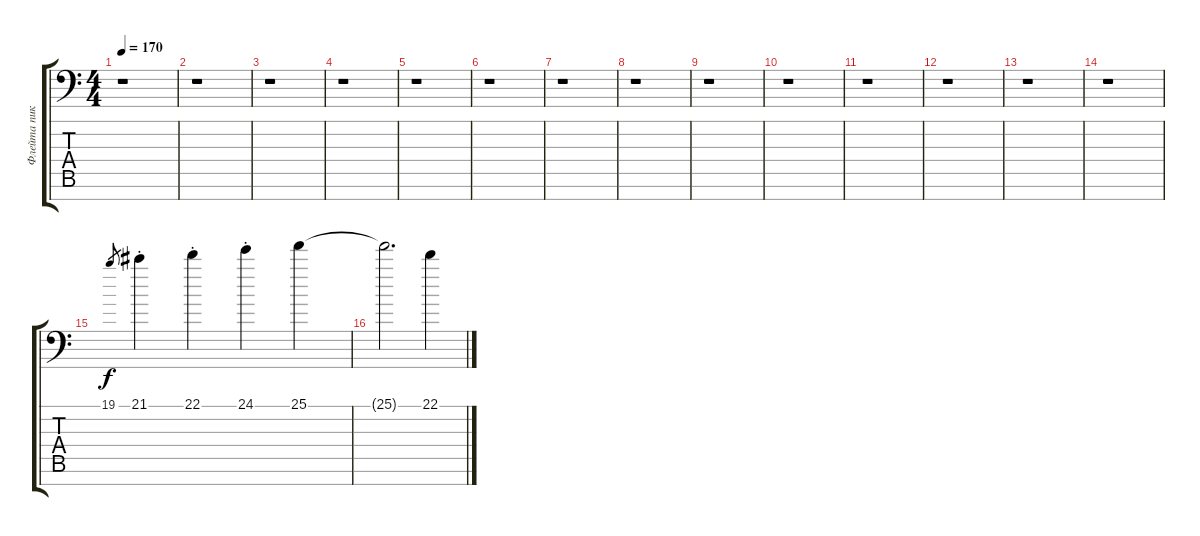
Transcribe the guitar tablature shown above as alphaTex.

\track ("Флейта пиколо" "Флейта пик") {instrument piccolo}
\staff {score tabs}
\tuning (E4 B3 G3 D3 A2 E2 C-1) {hide}
\ts (4 4)
\tempo 170
\clef f4
\ks c
r.1{dy f} |
r.1 |
r.1 |
r.1 |
r.1 |
r.1 |
r.1 |
r.1 |
r.1 |
r.1 |
r.1 |
r.1 |
r.1 |
r.1 |
19.1.8{gr} 21.1{st}.4 22.1{st}.4 24.1{st}.4 25.1.4 |
25.1{t}.2{d} 22.1.4
